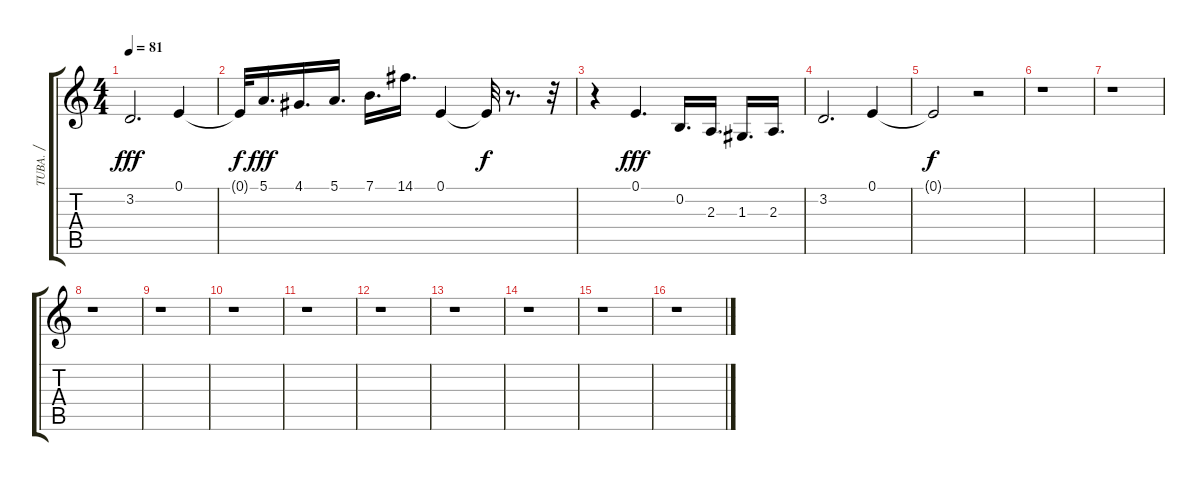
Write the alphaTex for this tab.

\track ("TUBA." "TUBA.") {instrument acousticgrandpiano}
\staff {score tabs}
\tuning (E4 B3 G3 D3 A2 E2) {hide}
\ts (4 4)
\tempo 81
\clef g2
\ks c
3.2.2{d dy fff} 0.1.4 |
0.1{t}.32{dy f} 5.1.16{d dy fff} 4.1.16{d} 5.1.16{d} 7.1.16{d} 14.1.16{d} 0.1.4 0.1{t}.32{dy f} r.8{d} r.32 |
r.4 0.1.4{d dy fff} 0.2.16{d} 2.3.16{d} 1.3.16{d} 2.3.16{d} |
3.2.2{d} 0.1.4 |
0.1{t}.2{dy f} r.2 |
r.1 |
r.1 |
r.1 |
r.1 |
r.1 |
r.1 |
r.1 |
r.1 |
r.1 |
r.1 |
r.1
